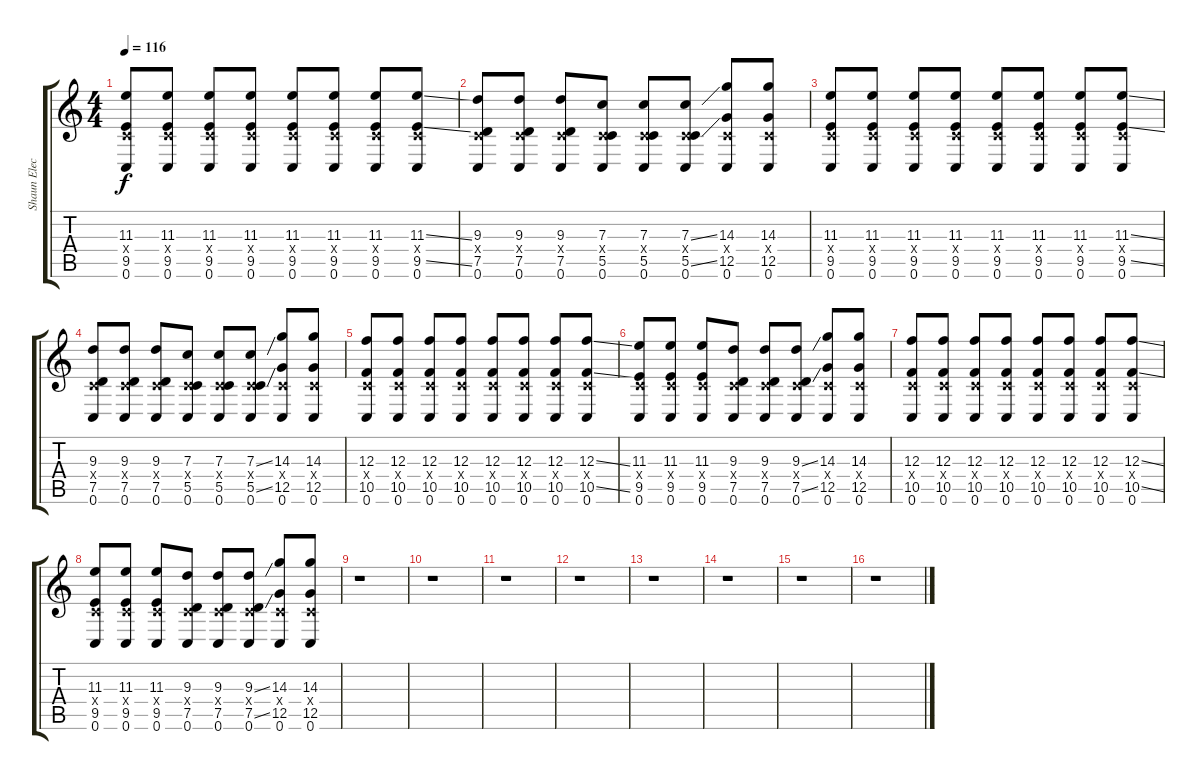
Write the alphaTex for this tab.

\track ("Shaun Electric" "Shaun Elec") {instrument distortionguitar}
\staff {score tabs}
\tuning (D4 A3 F3 C3 G2 C2) {hide}
\ts (4 4)
\tempo 116
\clef g2
\ks c
(11.3 0.4{x} 9.5 0.6).8{dy f} (11.3 0.4{x} 9.5 0.6).8 (11.3 0.4{x} 9.5 0.6).8 (11.3 0.4{x} 9.5 0.6).8 (11.3 0.4{x} 9.5 0.6).8 (11.3 0.4{x} 9.5 0.6).8 (11.3 0.4{x} 9.5 0.6).8 (11.3{ss} 0.4{x} 9.5{ss} 0.6).8 |
(9.3 0.4{x} 7.5 0.6).8 (9.3 0.4{x} 7.5 0.6).8 (9.3 0.4{x} 7.5 0.6).8 (7.3 0.4{x} 5.5 0.6).8 (7.3 0.4{x} 5.5 0.6).8 (7.3{ss} 0.4{x} 5.5{ss} 0.6).8 (14.3 0.4{x} 12.5 0.6).8 (14.3 0.4{x} 12.5 0.6).8 |
(11.3 0.4{x} 9.5 0.6).8 (11.3 0.4{x} 9.5 0.6).8 (11.3 0.4{x} 9.5 0.6).8 (11.3 0.4{x} 9.5 0.6).8 (11.3 0.4{x} 9.5 0.6).8 (11.3 0.4{x} 9.5 0.6).8 (11.3 0.4{x} 9.5 0.6).8 (11.3{ss} 0.4{x} 9.5{ss} 0.6).8 |
(9.3 0.4{x} 7.5 0.6).8 (9.3 0.4{x} 7.5 0.6).8 (9.3 0.4{x} 7.5 0.6).8 (7.3 0.4{x} 5.5 0.6).8 (7.3 0.4{x} 5.5 0.6).8 (7.3{ss} 0.4{x} 5.5{ss} 0.6).8 (14.3 0.4{x} 12.5 0.6).8 (14.3 0.4{x} 12.5 0.6).8 |
(12.3 0.4{x} 10.5 0.6).8 (12.3 0.4{x} 10.5 0.6).8 (12.3 0.4{x} 10.5 0.6).8 (12.3 0.4{x} 10.5 0.6).8 (12.3 0.4{x} 10.5 0.6).8 (12.3 0.4{x} 10.5 0.6).8 (12.3 0.4{x} 10.5 0.6).8 (12.3{ss} 0.4{x} 10.5{ss} 0.6).8 |
(11.3 0.4{x} 9.5 0.6).8 (11.3 0.4{x} 9.5 0.6).8 (11.3 0.4{x} 9.5 0.6).8 (9.3 0.4{x} 7.5 0.6).8 (9.3 0.4{x} 7.5 0.6).8 (9.3{ss} 0.4{x} 7.5{ss} 0.6).8 (14.3 0.4{x} 12.5 0.6).8 (14.3 0.4{x} 12.5 0.6).8 |
(12.3 0.4{x} 10.5 0.6).8 (12.3 0.4{x} 10.5 0.6).8 (12.3 0.4{x} 10.5 0.6).8 (12.3 0.4{x} 10.5 0.6).8 (12.3 0.4{x} 10.5 0.6).8 (12.3 0.4{x} 10.5 0.6).8 (12.3 0.4{x} 10.5 0.6).8 (12.3{ss} 0.4{x} 10.5{ss} 0.6).8 |
(11.3 0.4{x} 9.5 0.6).8 (11.3 0.4{x} 9.5 0.6).8 (11.3 0.4{x} 9.5 0.6).8 (9.3 0.4{x} 7.5 0.6).8 (9.3 0.4{x} 7.5 0.6).8 (9.3{ss} 0.4{x} 7.5{ss} 0.6).8 (14.3 0.4{x} 12.5 0.6).8 (14.3 0.4{x} 12.5 0.6).8 |
r.1 |
r.1 |
r.1 |
r.1 |
r.1 |
r.1 |
r.1 |
r.1
